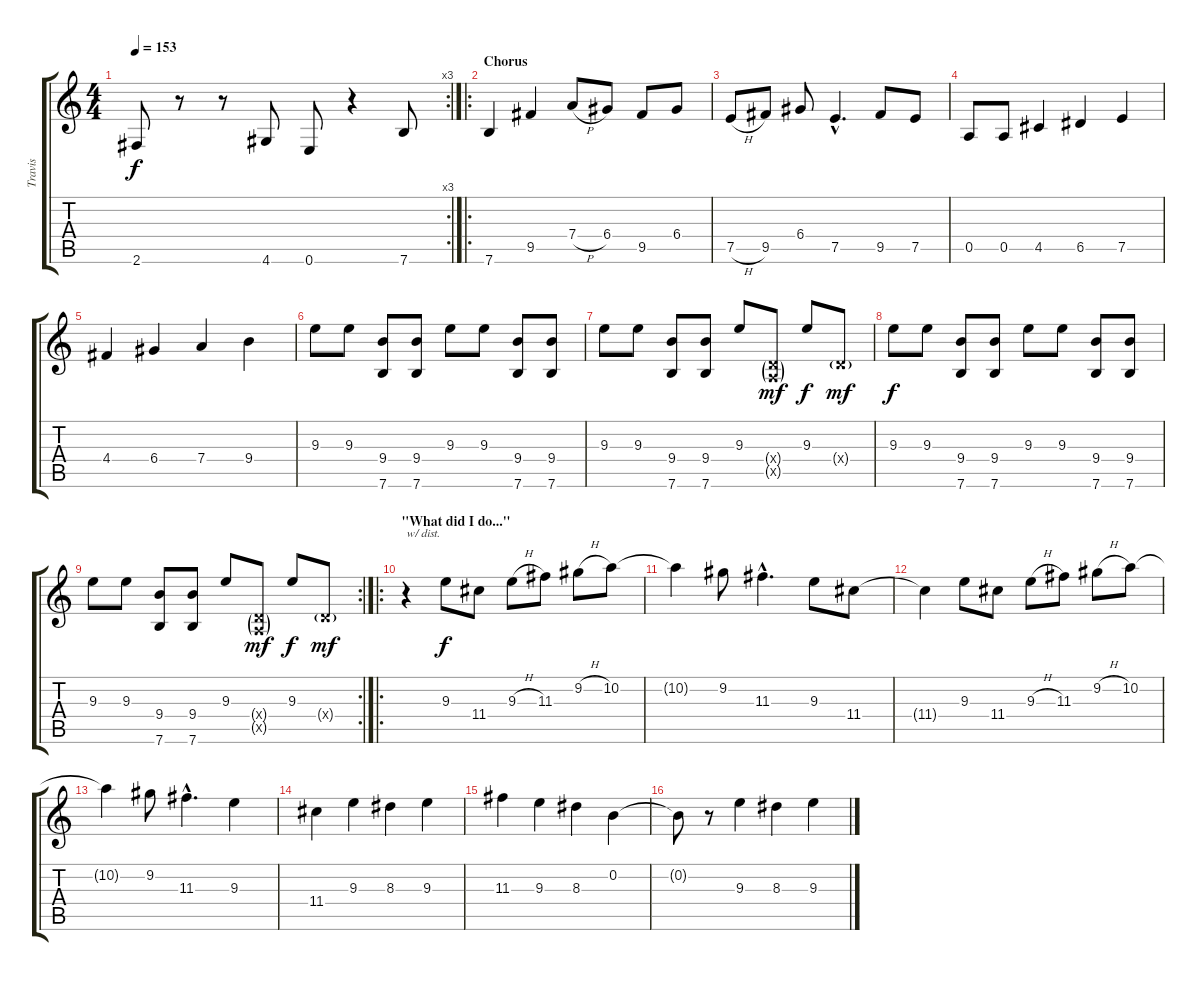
\track ("Travis" "Travis") {instrument electricguitarclean}
\staff {score tabs}
\tuning (E4 B3 G3 D3 A2 E2) {hide}
\rc 3
\ts (4 4)
\tempo 153
\clef g2
\ks c
2.6{t}.8{dy f} r.8 r.8 4.6.8 0.6.8 r.4 7.6.8 |
\ro
\section ("" "Chorus")
7.6.4 9.5.4 7.4{h}.8 6.4.8 9.5.8 6.4.8 |
7.5{h}.8 9.5.8 6.4.8 7.5{hac}.4{d} 9.5.8 7.5.8 |
0.5.8 0.5.8 4.5.4 6.5.4 7.5.4 |
4.4.4 6.4.4 7.4.4 9.4.4 |
9.3.8{volume 13 instrument distortionguitar} 9.3.8 (9.4 7.6).8 (9.4 7.6).8 9.3.8 9.3.8 (9.4 7.6).8 (9.4 7.6).8 |
9.3.8 9.3.8 (9.4 7.6).8 (9.4 7.6).8 9.3.8 (0.4{g x} 0.5{g x}).8{dy mf} 9.3.8{dy f} 0.4{g x}.8{dy mf} |
9.3.8{dy f} 9.3.8 (9.4 7.6).8 (9.4 7.6).8 9.3.8 9.3.8 (9.4 7.6).8 (9.4 7.6).8 |
\rc 2
9.3.8 9.3.8 (9.4 7.6).8 (9.4 7.6).8 9.3.8 (0.4{g x} 0.5{g x}).8{dy mf} 9.3.8{dy f} 0.4{g x}.8{dy mf} |
\ro
\section ("" "\"What did I do...\"")
r.4{txt "w/ dist." volume 15 instrument overdrivenguitar} 9.3.8{dy f} 11.4.8 9.3{h}.8 11.3.8 9.2{h}.8 10.2.8 |
10.2{t}.4 9.2.8 11.3{hac}.4{d} 9.3.8 11.4.8 |
11.4{t}.4 9.3.8 11.4.8 9.3{h}.8 11.3.8 9.2{h}.8 10.2.8 |
10.2{t}.4 9.2.8 11.3{hac}.4{d} 9.3.4 |
11.4.4 9.3.4 8.3.4 9.3.4 |
11.3.4 9.3.4 8.3.4 0.2.4 |
0.2{t}.8 r.8 9.3.4 8.3.4 9.3.4
